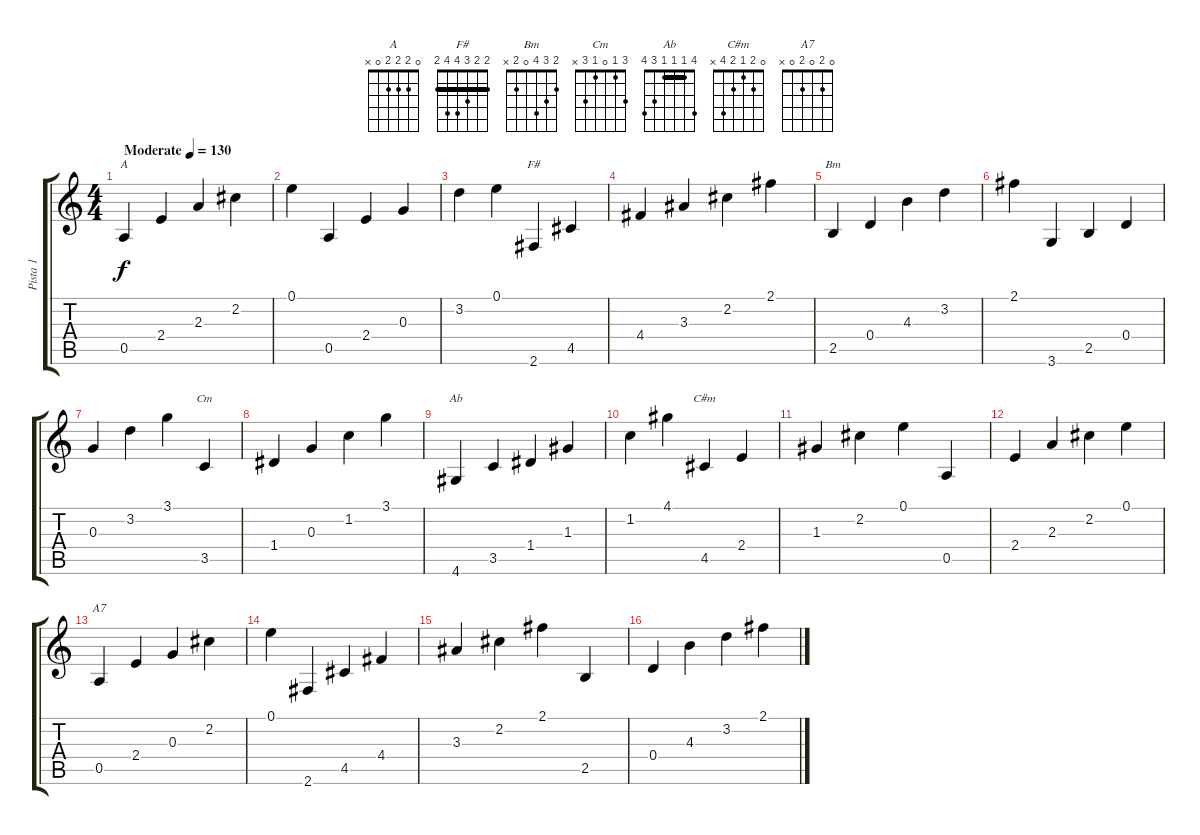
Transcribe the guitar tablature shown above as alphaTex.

\track ("Pista 1" "Pista 1") {instrument acousticguitarsteel}
\staff {score tabs}
\tuning (E4 B3 G3 D3 A2 E2) {hide}
\chord ("A" 0 2 2 2 0 x)
\chord ("F#" 2 2 3 4 4 2) {barre 2}
\chord ("Bm" 2 3 4 0 2 x)
\chord ("Cm" 3 1 0 1 3 x)
\chord ("Ab" 4 1 1 1 3 4) {barre 1}
\chord ("C#m" 0 2 1 2 4 x)
\chord ("A7" 0 2 0 2 0 x)
\ts (4 4)
\tempo (130 "Moderate")
\clef g2
\ks c
0.5.4{ch "A" dy f instrument acousticguitarsteel} 2.4.4 2.3.4 2.2.4 |
0.1.4 0.5.4 2.4.4 0.3.4 |
3.2.4 0.1.4 2.6.4{ch "F#"} 4.5.4 |
4.4.4 3.3.4 2.2.4 2.1.4 |
2.5.4{ch "Bm"} 0.4.4 4.3.4 3.2.4 |
2.1.4 3.6.4 2.5.4 0.4.4 |
0.3.4 3.2.4 3.1.4 3.5.4{ch "Cm"} |
1.4.4 0.3.4 1.2.4 3.1.4 |
4.6.4{ch "Ab"} 3.5.4 1.4.4 1.3.4 |
1.2.4 4.1.4 4.5.4{ch "C#m"} 2.4.4 |
1.3.4 2.2.4 0.1.4 0.5.4 |
2.4.4 2.3.4 2.2.4 0.1.4 |
0.5.4{ch "A7"} 2.4.4 0.3.4 2.2.4 |
0.1.4 2.6.4 4.5.4 4.4.4 |
3.3.4 2.2.4 2.1.4 2.5.4 |
0.4.4 4.3.4 3.2.4 2.1.4
